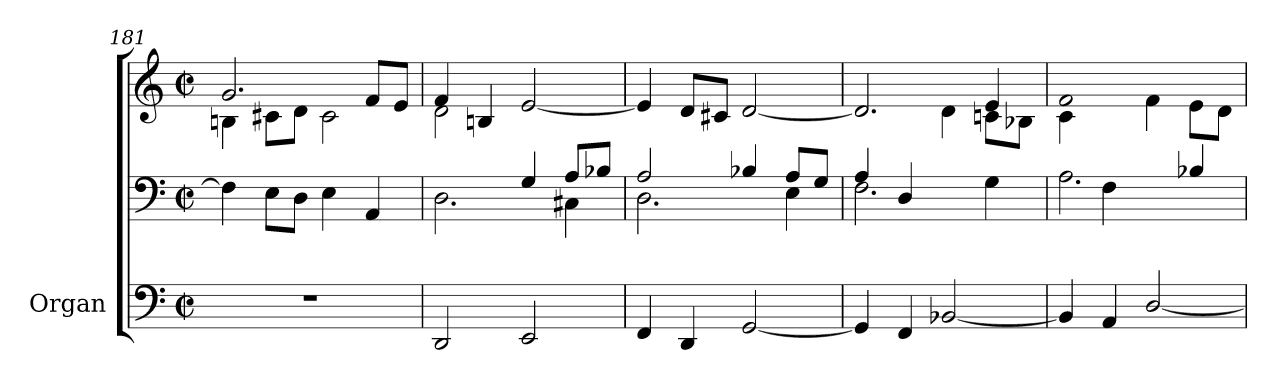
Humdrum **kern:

**kern	**kern	**kern
*part1	*part1	*part1
*staff3	*staff2	*staff1
*I"Organ	*	*
!!LO:PB:g=z
*clefF4	*clefF4	*clefG2
*k[]	*k[]	*k[]
*M2/2	*M2/2	*M2/2
*met(c|)	*met(c|)	*met(c|)
=181	=181	=181
*	*	*^
1r	4F\]	2.g/	4Bn\
.	8E\L	.	8c#X\L
.	8D\J	.	8d\J
.	4E\	.	2c#\
.	4AA/	8f/L	.
.	.	8e/J	.
=182	=182	=182	=182
*	*^	*	*
2DD/	2ryy	2.D\	4f/	2d\
.	.	.	4Bn/	.
2EE/	4G/	.	[2e/	2ryy
.	8A/L	4C#X\	.	.
.	8B-X/J	.	.	.
*	*	*	*v	*v
=183	=183	=183	=183
4FF/	2A/	2.D\	4e/]
4DD/	.	.	8d/L
.	.	.	8c#X/J
[2GG/	4B-X/	.	[2d/
.	8A/L	4E\	.
.	8G/J	.	.
=184	=184	=184	=184
*	*	*	*^
4GG/]	4A/	2.F\	2.d/]	2ryy
4FF/	4D/	.	.	.
[2BB-X/	4ryy	.	.	4d\
.	4G\	4ryy	4e/	8cn\L
.	.	.	.	8B-X\J
=185	=185	=185	=185	=185
!	!	!	!LO:N:head=open	!
4BB-/]	2.A\	4ryy	1f	4c\
4AA/	.	4F\	.	4ryy
[2D/	.	2ryy	.	4f\
.	4B-X/	.	.	8e\L
.	.	.	.	8d\J
*	*v	*v	*	*
*	*	*v	*v
=	=	=
*-	*-	*-
